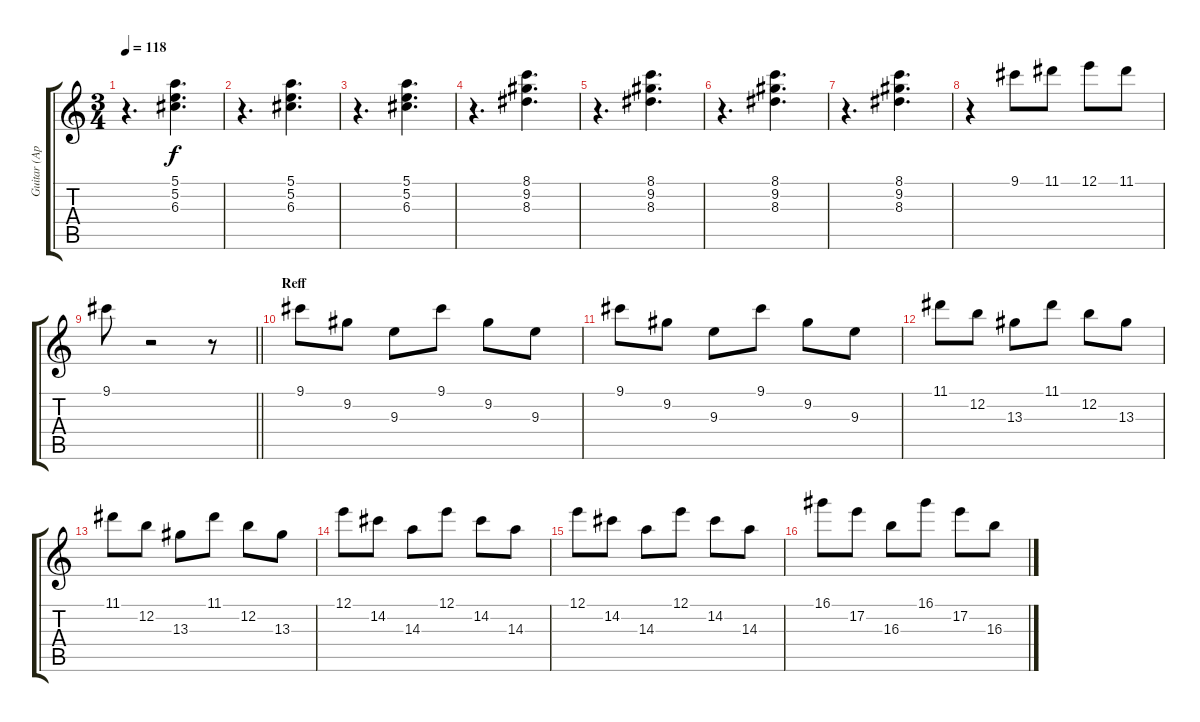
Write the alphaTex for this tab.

\track ("Guitar (Apoy)" "Guitar (Ap") {instrument acousticguitarnylon}
\staff {score tabs}
\tuning (E4 B3 G3 D3 A2 E2) {hide}
\ts (3 4)
\tempo 118
\clef g2
\ks c
r.4{d dy f} (5.1 5.2 6.3).4{d} |
r.4{d} (5.1 5.2 6.3).4{d} |
r.4{d} (5.1 5.2 6.3).4{d} |
r.4{d} (8.1 9.2 8.3).4{d} |
r.4{d} (8.1 9.2 8.3).4{d} |
r.4{d} (8.1 9.2 8.3).4{d} |
r.4{d} (8.1 9.2 8.3).4{d} |
r.4{volume 13} 9.1.8 11.1.8 12.1.8 11.1.8 |
\barLineRight lightlight
9.1.8 r.2 r.8 |
\section ("" "Reff")
9.1.8{volume 10} 9.2.8 9.3.8 9.1.8 9.2.8 9.3.8 |
9.1.8 9.2.8 9.3.8 9.1.8 9.2.8 9.3.8 |
11.1.8 12.2.8 13.3.8 11.1.8 12.2.8 13.3.8 |
11.1.8 12.2.8 13.3.8 11.1.8 12.2.8 13.3.8 |
12.1.8 14.2.8 14.3.8 12.1.8 14.2.8 14.3.8 |
12.1.8 14.2.8 14.3.8 12.1.8 14.2.8 14.3.8 |
16.1.8 17.2.8 16.3.8 16.1.8 17.2.8 16.3.8
